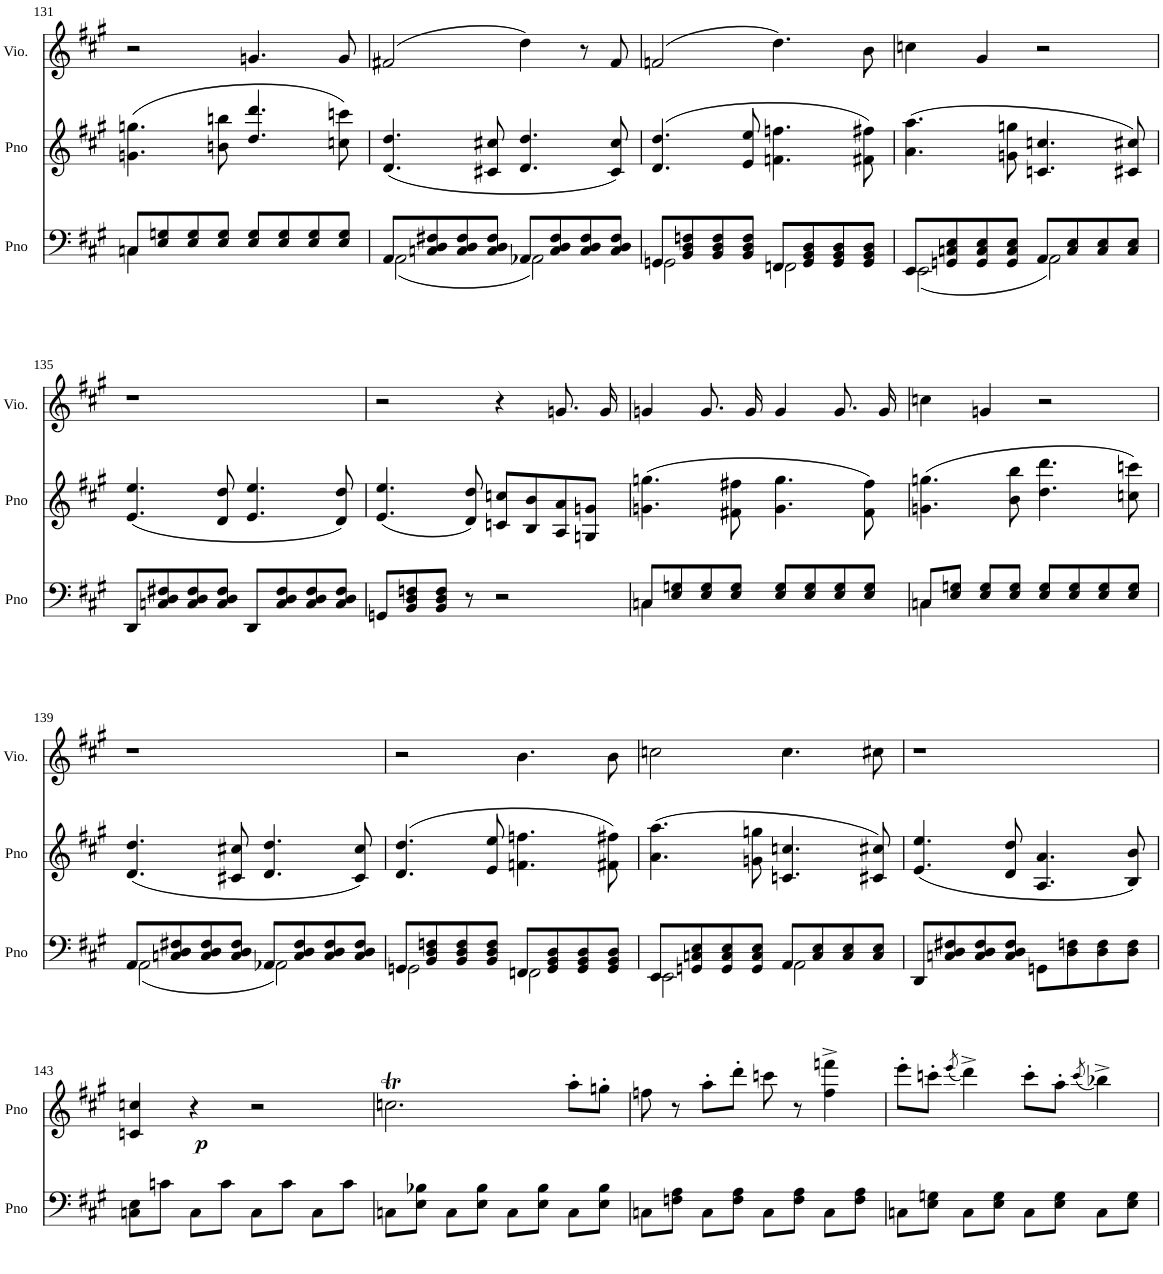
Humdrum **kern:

**kern	**kern	**dynam	**kern
*part3	*part2	*part2	*part1
*staff3	*staff2	*staff2	*staff1
*I"Piano	*I"Piano	*	*I"Violetta
*I'Pno	*I'Pno	*	*I'Vio.
!!LO:PB:g=z
*clefF4	*clefG2	*	*clefG2
*k[f#c#g#]	*k[f#c#g#]	*	*k[f#c#g#]
*A:	*A:	*	*A:
*M4/4	*M4/4	*	*M4/4
*met(c)	*met(c)	*	*met(c)
=131	=131	=131	=131
*^	*	*	*
8Cn/L	4C\	(4.gn\ 4.ggn\	.	2r
8E/ 8Gn/	.	.	.	.
8E/ 8G/	2.ryy	.	.	.
8E/ 8G/J	.	8bn\ 8bbn\	.	.
8E/ 8G/L	.	4.dd/ 4.ddd/	.	4.gn/
8E/ 8G/	.	.	.	.
8E/ 8G/	.	.	.	.
8E/ 8G/J	.	8ccn\ 8cccn\)	.	8g/
=132	=132	=132	=132	=132
8AA/L	(2AA\	(4.d/ 4.dd/	.	(2f#X/
8Cn/ 8D/ 8F#X/	.	.	.	.
8C/ 8D/ 8F#/	.	.	.	.
8C/ 8D/ 8F#/J	.	8c#X/ 8cc#X/	.	.
8AA-X/L	2AA-\)	4.d/ 4.dd/	.	4dd\)
8C/ 8D/ 8F#/	.	.	.	.
8C/ 8D/ 8F#/	.	.	.	8r
8C/ 8D/ 8F#/J	.	8c#/ 8cc#/)	.	8f#/
=133	=133	=133	=133	=133
8GGn/L	2GG\	(4.d/ 4.dd/	.	(2fn/
8BB/ 8D/ 8Fn/	.	.	.	.
8BB/ 8D/ 8F/	.	.	.	.
8BB/ 8D/ 8F/J	.	8e/ 8ee/	.	.
8FFn/L	2FF\	4.fn\ 4.ffn\	.	4.dd\)
8GG/ 8BB/ 8D/	.	.	.	.
8GG/ 8BB/ 8D/	.	.	.	.
8GG/ 8BB/ 8D/J	.	8f#X\ 8ff#X\)	.	8b\
=134	=134	=134	=134	=134
8EE/L	(2EE\	(4.a\ 4.aa\	.	4ccn\
8GGn/ 8Cn/ 8E/	.	.	.	.
8GG/ 8C/ 8E/	.	.	.	4g#/
8GG/ 8C/ 8E/J	.	8gn\ 8ggn\	.	.
8AA/L	2AA\)	4.cn/ 4.ccn/	.	2r
8C/ 8E/	.	.	.	.
8C/ 8E/	.	.	.	.
8C/ 8E/J	.	8c#X/ 8cc#X/)	.	.
*v	*v	*	*	*
!!LO:LB:g=z
=135	=135	=135	=135
8DD/L	(4.e/ 4.ee/	.	1r
8Cn/ 8D/ 8F#X/	.	.	.
8C/ 8D/ 8F#/	.	.	.
8C/ 8D/ 8F#/J	8d/ 8dd/	.	.
8DD/L	4.e/ 4.ee/	.	.
8C/ 8D/ 8F#/	.	.	.
8C/ 8D/ 8F#/	.	.	.
8C/ 8D/ 8F#/J	8d/ 8dd/)	.	.
=136	=136	=136	=136
8GGn/L	(4.e/ 4.ee/	.	2r
8BB/ 8D/ 8Fn/	.	.	.
8BB/ 8D/ 8F/J	.	.	.
8r	8d/ 8dd/)	.	.
2r	8cn/ 8ccn/L	.	4r
.	8B/ 8b/	.	.
.	8A/ 8a/	.	8.gn/L
.	8Gn/ 8gn/J	.	.
.	.	.	16g/Jk
=137	=137	=137	=137
*^	*	*	*
8Cn/L	4C\	(4.gn\ 4.ggn\	.	4gn/
8E/ 8Gn/	.	.	.	.
8E/ 8G/	2.ryy	.	.	8.g/L
8E/ 8G/J	.	8f#X\ 8ff#X\	.	.
.	.	.	.	16g/Jk
8E/ 8G/L	.	4.g\ 4.gg\	.	4g/
8E/ 8G/	.	.	.	.
8E/ 8G/	.	.	.	8.g/L
8E/ 8G/J	.	8f#\ 8ff#\)	.	.
.	.	.	.	16g/Jk
=138	=138	=138	=138	=138
4Cn\	8C/L	(4.gn\ 4.ggn\	.	4ccn\
.	8E/ 8Gn/J	.	.	.
8E/ 8G/L	2.ryy	.	.	4gn/
8E/ 8G/J	.	8b\ 8bb\	.	.
8E/ 8G/L	.	4.dd\ 4.ddd\	.	2r
8E/ 8G/	.	.	.	.
8E/ 8G/	.	.	.	.
8E/ 8G/J	.	8ccn\ 8cccn\)	.	.
!!LO:LB:g=z
=139	=139	=139	=139	=139
8AA/L	(2AA\	(4.d/ 4.dd/	.	1r
8Cn/ 8D/ 8F#X/	.	.	.	.
8C/ 8D/ 8F#/	.	.	.	.
8C/ 8D/ 8F#/J	.	8c#X/ 8cc#X/	.	.
8AA-X/L	2AA-\)	4.d/ 4.dd/	.	.
8C/ 8D/ 8F#/	.	.	.	.
8C/ 8D/ 8F#/	.	.	.	.
8C/ 8D/ 8F#/J	.	8c#/ 8cc#/)	.	.
=140	=140	=140	=140	=140
8GGn/L	2GG\	(4.d/ 4.dd/	.	2r
8BB/ 8D/ 8Fn/	.	.	.	.
8BB/ 8D/ 8F/	.	.	.	.
8BB/ 8D/ 8F/J	.	8e/ 8ee/	.	.
8FFn/L	2FF\	4.fn\ 4.ffn\	.	4.b\
8GG/ 8BB/ 8D/	.	.	.	.
8GG/ 8BB/ 8D/	.	.	.	.
8GG/ 8BB/ 8D/J	.	8f#X\ 8ff#X\)	.	8b\
=141	=141	=141	=141	=141
8EE/L	2EE\	(4.a\ 4.aa\	.	2ccn\
8GGn/ 8Cn/ 8E/	.	.	.	.
8GG/ 8C/ 8E/	.	.	.	.
8GG/ 8C/ 8E/J	.	8gn\ 8ggn\	.	.
8AA/L	2AA\	4.cn/ 4.ccn/	.	4.cc\
8C/ 8E/	.	.	.	.
8C/ 8E/	.	.	.	.
8C/ 8E/J	.	8c#X/ 8cc#X/)	.	8cc#X\
*v	*v	*	*	*
=142	=142	=142	=142
8DD/L	(4.e/ 4.ee/	.	1r
8Cn/ 8D/ 8F#X/	.	.	.
8C/ 8D/ 8F#/	.	.	.
8C/ 8D/ 8F#/J	8d/ 8dd/	.	.
8GGn\L	4.A/ 4.a/	.	.
8D\ 8Fn\	.	.	.
8D\ 8F\	.	.	.
8D\ 8F\J	8B/ 8b/)	.	.
!!LO:LB:g=z
=143	=143	=143	=143
8Cn\ 8E\L	4cn/ 4ccn/	.	1r
8cn\J	.	.	.
!	!	!LO:DY:b	!
8C\L	4r	p	.
8c\J	.	.	.
8C\L	2r	.	.
8c\J	.	.	.
8C\L	.	.	.
8c\J	.	.	.
=144	=144	=144	=144
8Cn\L	2.ccnT\	.	1r
8E\ 8B-X\J	.	.	.
8C\L	.	.	.
8E\ 8B-\J	.	.	.
8C\L	.	.	.
8E\ 8B-\J	.	.	.
8C\L	8aa'\L	.	.
8E\ 8B-\J	8ggn'\J	.	.
=145	=145	=145	=145
8Cn\L	8ffn\	.	1r
8Fn\ 8A\J	8r	.	.
8C\L	8aa'\L	.	.
8F\ 8A\J	8ddd'\J	.	.
8C\L	8cccn\	.	.
8F\ 8A\J	8r	.	.
8C\L	4ff\^ 4fffn\^	.	.
8F\ 8A\J	.	.	.
=146	=146	=146	=146
8Cn\L	8eee'\L	.	1r
8E\ 8Gn\J	8cccn'\J	.	.
.	(8qeee/	.	.
8C\L	4ddd^\)	.	.
8E\ 8G\J	.	.	.
8C\L	8ccc'\L	.	.
8E\ 8G\J	8aa'\J	.	.
.	(8qccc/	.	.
8C\L	4bb-X^\)	.	.
8E\ 8G\J	.	.	.
=	=	=	=
*-	*-	*-	*-
